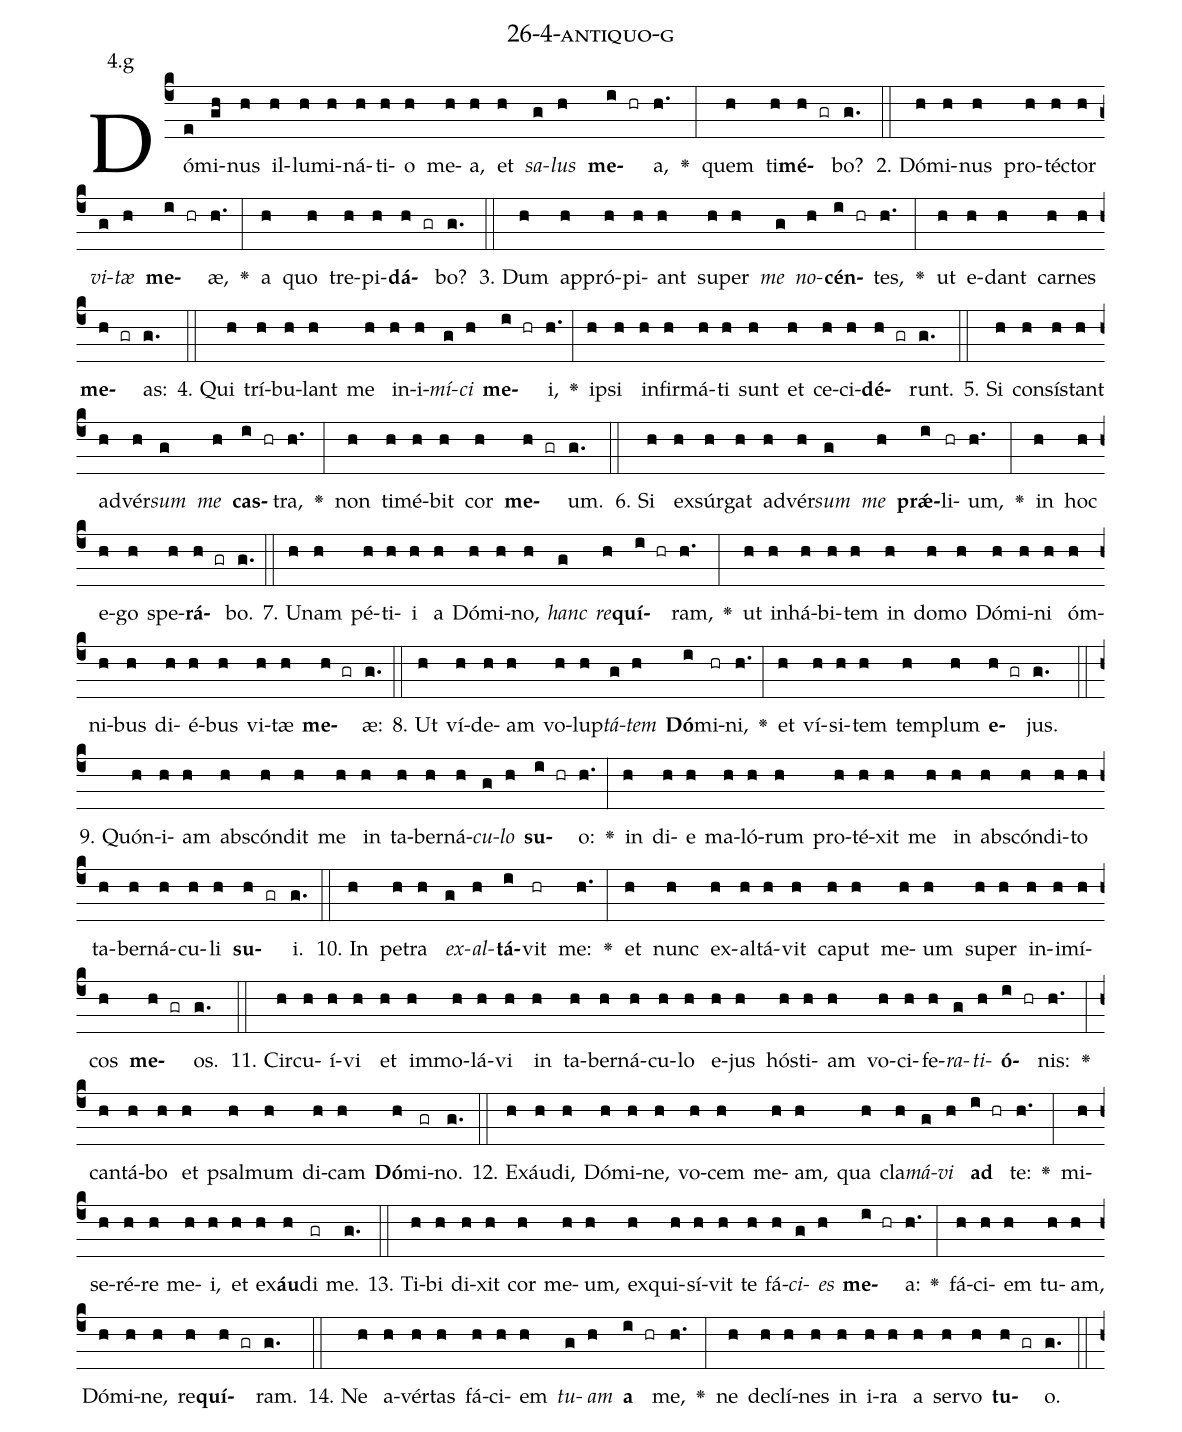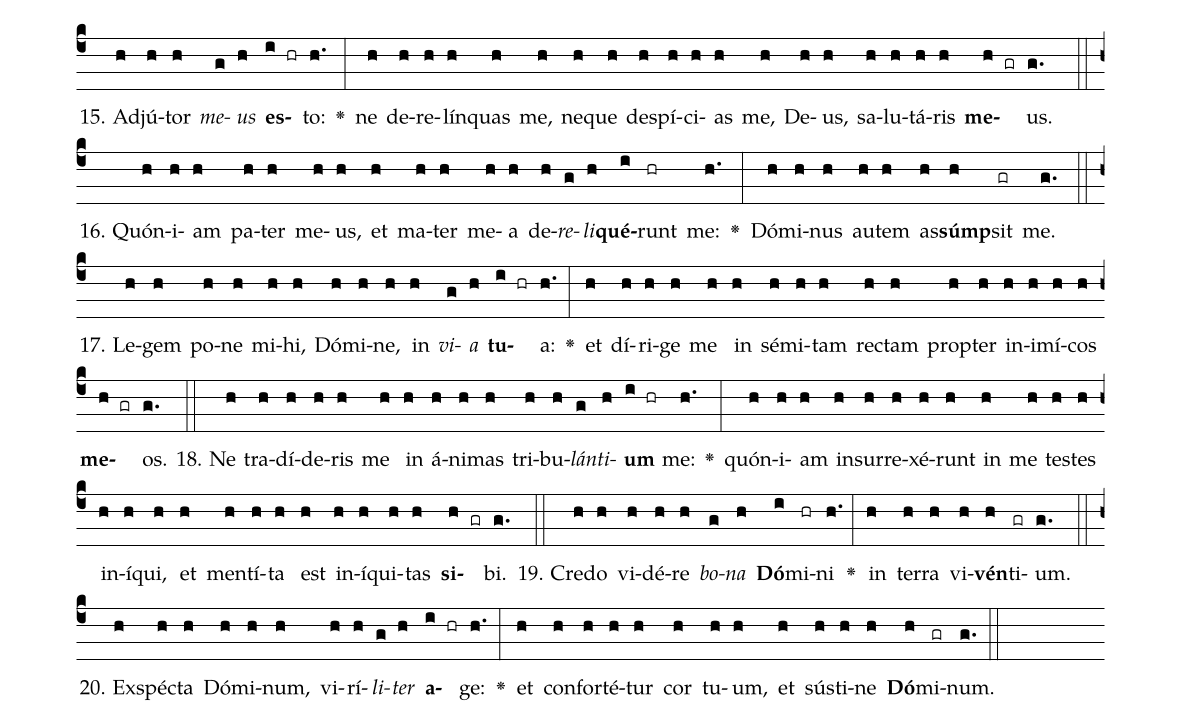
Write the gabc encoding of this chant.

name: 26-4-antiquo-g;
annotation: 4.g;
%%
(c4)Dó(e)mi(gh)nus(h) il(h)lu(h)mi(h)ná(h)ti(h)o(h) me(h)a,(h) et(h) <i>sa</i>(g)<i>lus</i>(h) <b>me</b>(i hr)a,(h.) <v>\greheightstar</v>(:) quem(h) ti(h)<b>mé</b>(h gr)bo?(g.) (::)
2. Dó(h)mi(h)nus(h) pro(h)téc(h)tor(h) <i>vi</i>(g)<i>tæ</i>(h) <b>me</b>(i hr)æ,(h.) <v>\greheightstar</v>(:) a(h) quo(h) tre(h)pi(h)<b>dá</b>(h gr)bo?(g.) (::)
3. Dum(h) ap(h)pró(h)pi(h)ant(h) su(h)per(h) <i>me</i>(g) <i>no</i>(h)<b>cén</b>(i hr)tes,(h.) <v>\greheightstar</v>(:) ut(h) e(h)dant(h) car(h)nes(h) <b>me</b>(h gr)as:(g.) (::)
4. Qui(h) trí(h)bu(h)lant(h) me(h) in(h)i(h)<i>mí</i>(g)<i>ci</i>(h) <b>me</b>(i hr)i,(h.) <v>\greheightstar</v>(:) ip(h)si(h) in(h)fir(h)má(h)ti(h) sunt(h) et(h) ce(h)ci(h)<b>dé</b>(h gr)runt.(g.) (::)
5. Si(h) con(h)sís(h)tant(h) ad(h)vér(h)<i>sum</i>(g) <i>me</i>(h) <b>cas</b>(i hr)tra,(h.) <v>\greheightstar</v>(:) non(h) ti(h)mé(h)bit(h) cor(h) <b>me</b>(h gr)um.(g.) (::)
6. Si(h) ex(h)súr(h)gat(h) ad(h)vér(h)<i>sum</i>(g) <i>me</i>(h) <b>prǽ</b>(i)li(hr)um,(h.) <v>\greheightstar</v>(:) in(h) hoc(h) e(h)go(h) spe(h)<b>rá</b>(h gr)bo.(g.) (::)
7. U(h)nam(h) pé(h)ti(h)i(h) a(h) Dó(h)mi(h)no,(h) <i>hanc</i>(g) <i>re</i>(h)<b>quí</b>(i hr)ram,(h.) <v>\greheightstar</v>(:) ut(h) in(h)há(h)bi(h)tem(h) in(h) do(h)mo(h) Dó(h)mi(h)ni(h) óm(h)ni(h)bus(h) di(h)é(h)bus(h) vi(h)tæ(h) <b>me</b>(h gr)æ:(g.) (::)
8. Ut(h) ví(h)de(h)am(h) vo(h)lup(h)<i>tá</i>(g)<i>tem</i>(h) <b>Dó</b>(i)mi(hr)ni,(h.) <v>\greheightstar</v>(:) et(h) ví(h)si(h)tem(h) tem(h)plum(h) <b>e</b>(h gr)jus.(g.) (::)
9. Quón(h)i(h)am(h) abs(h)cón(h)dit(h) me(h) in(h) ta(h)ber(h)ná(h)<i>cu</i>(g)<i>lo</i>(h) <b>su</b>(i hr)o:(h.) <v>\greheightstar</v>(:) in(h) di(h)e(h) ma(h)ló(h)rum(h) pro(h)té(h)xit(h) me(h) in(h) abs(h)cón(h)di(h)to(h) ta(h)ber(h)ná(h)cu(h)li(h) <b>su</b>(h gr)i.(g.) (::)
10. In(h) pe(h)tra(h) <i>ex</i>(g)<i>al</i>(h)<b>tá</b>(i)vit(hr) me:(h.) <v>\greheightstar</v>(:) et(h) nunc(h) ex(h)al(h)tá(h)vit(h) ca(h)put(h) me(h)um(h) su(h)per(h) in(h)i(h)mí(h)cos(h) <b>me</b>(h gr)os.(g.) (::)
11. Cir(h)cu(h)í(h)vi(h) et(h) im(h)mo(h)lá(h)vi(h) in(h) ta(h)ber(h)ná(h)cu(h)lo(h) e(h)jus(h) hós(h)ti(h)am(h) vo(h)ci(h)fe(h)<i>ra</i>(g)<i>ti</i>(h)<b>ó</b>(i hr)nis:(h.) <v>\greheightstar</v>(:) can(h)tá(h)bo(h) et(h) psal(h)mum(h) di(h)cam(h) <b>Dó</b>(h)mi(gr)no.(g.) (::)
12. Ex(h)áu(h)di,(h) Dó(h)mi(h)ne,(h) vo(h)cem(h) me(h)am,(h) qua(h) cla(h)<i>má</i>(g)<i>vi</i>(h) <b>ad</b>(i hr) te:(h.) <v>\greheightstar</v>(:) mi(h)se(h)ré(h)re(h) me(h)i,(h) et(h) ex(h)<b>áu</b>(h)di(gr) me.(g.) (::)
13. Ti(h)bi(h) di(h)xit(h) cor(h) me(h)um,(h) ex(h)qui(h)sí(h)vit(h) te(h) fá(h)<i>ci</i>(g)<i>es</i>(h) <b>me</b>(i hr)a:(h.) <v>\greheightstar</v>(:) fá(h)ci(h)em(h) tu(h)am,(h) Dó(h)mi(h)ne,(h) re(h)<b>quí</b>(h gr)ram.(g.) (::)
14. Ne(h) a(h)vér(h)tas(h) fá(h)ci(h)em(h) <i>tu</i>(g)<i>am</i>(h) <b>a</b>(i hr) me,(h.) <v>\greheightstar</v>(:) ne(h) de(h)clí(h)nes(h) in(h) i(h)ra(h) a(h) ser(h)vo(h) <b>tu</b>(h gr)o.(g.) (::)
15. Ad(h)jú(h)tor(h) <i>me</i>(g)<i>us</i>(h) <b>es</b>(i hr)to:(h.) <v>\greheightstar</v>(:) ne(h) de(h)re(h)lín(h)quas(h) me,(h) ne(h)que(h) de(h)spí(h)ci(h)as(h) me,(h) De(h)us,(h) sa(h)lu(h)tá(h)ris(h) <b>me</b>(h gr)us.(g.) (::)
16. Quón(h)i(h)am(h) pa(h)ter(h) me(h)us,(h) et(h) ma(h)ter(h) me(h)a(h) de(h)<i>re</i>(g)<i>li</i>(h)<b>qué</b>(i)runt(hr) me:(h.) <v>\greheightstar</v>(:) Dó(h)mi(h)nus(h) au(h)tem(h) as(h)<b>súmp</b>(h)sit(gr) me.(g.) (::)
17. Le(h)gem(h) po(h)ne(h) mi(h)hi,(h) Dó(h)mi(h)ne,(h) in(h) <i>vi</i>(g)<i>a</i>(h) <b>tu</b>(i hr)a:(h.) <v>\greheightstar</v>(:) et(h) dí(h)ri(h)ge(h) me(h) in(h) sé(h)mi(h)tam(h) rec(h)tam(h) prop(h)ter(h) in(h)i(h)mí(h)cos(h) <b>me</b>(h gr)os.(g.) (::)
18. Ne(h) tra(h)dí(h)de(h)ris(h) me(h) in(h) á(h)ni(h)mas(h) tri(h)bu(h)<i>lán</i>(g)<i>ti</i>(h)<b>um</b>(i hr) me:(h.) <v>\greheightstar</v>(:) quón(h)i(h)am(h) in(h)sur(h)re(h)xé(h)runt(h) in(h) me(h) tes(h)tes(h) in(h)í(h)qui,(h) et(h) men(h)tí(h)ta(h) est(h) in(h)í(h)qui(h)tas(h) <b>si</b>(h gr)bi.(g.) (::)
19. Cre(h)do(h) vi(h)dé(h)re(h) <i>bo</i>(g)<i>na</i>(h) <b>Dó</b>(i)mi(hr)ni(h.) <v>\greheightstar</v>(:) in(h) ter(h)ra(h) vi(h)<b>vén</b>(h)ti(gr)um.(g.) (::)
20. Ex(h)spéc(h)ta(h) Dó(h)mi(h)num,(h) vi(h)rí(h)<i>li</i>(g)<i>ter</i>(h) <b>a</b>(i hr)ge:(h.) <v>\greheightstar</v>(:) et(h) con(h)for(h)té(h)tur(h) cor(h) tu(h)um,(h) et(h) sús(h)ti(h)ne(h) <b>Dó</b>(h)mi(gr)num.(g.) (::)
